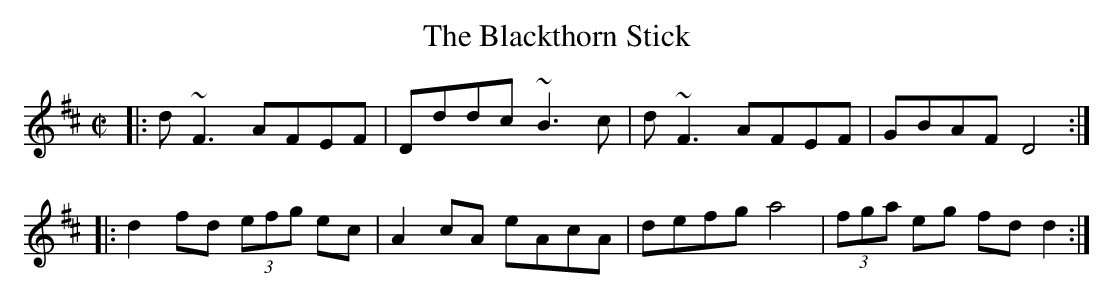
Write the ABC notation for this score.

X:1
T:Blackthorn Stick, The
M:C|
K:D
|: d~F3 AFEF | Dddc ~B3c | d~F3 AFEF | GBAF D4 :|
|: d2fd (3efg ec | A2cA eAcA | defg a4 | (3fga eg fdd2 :|
